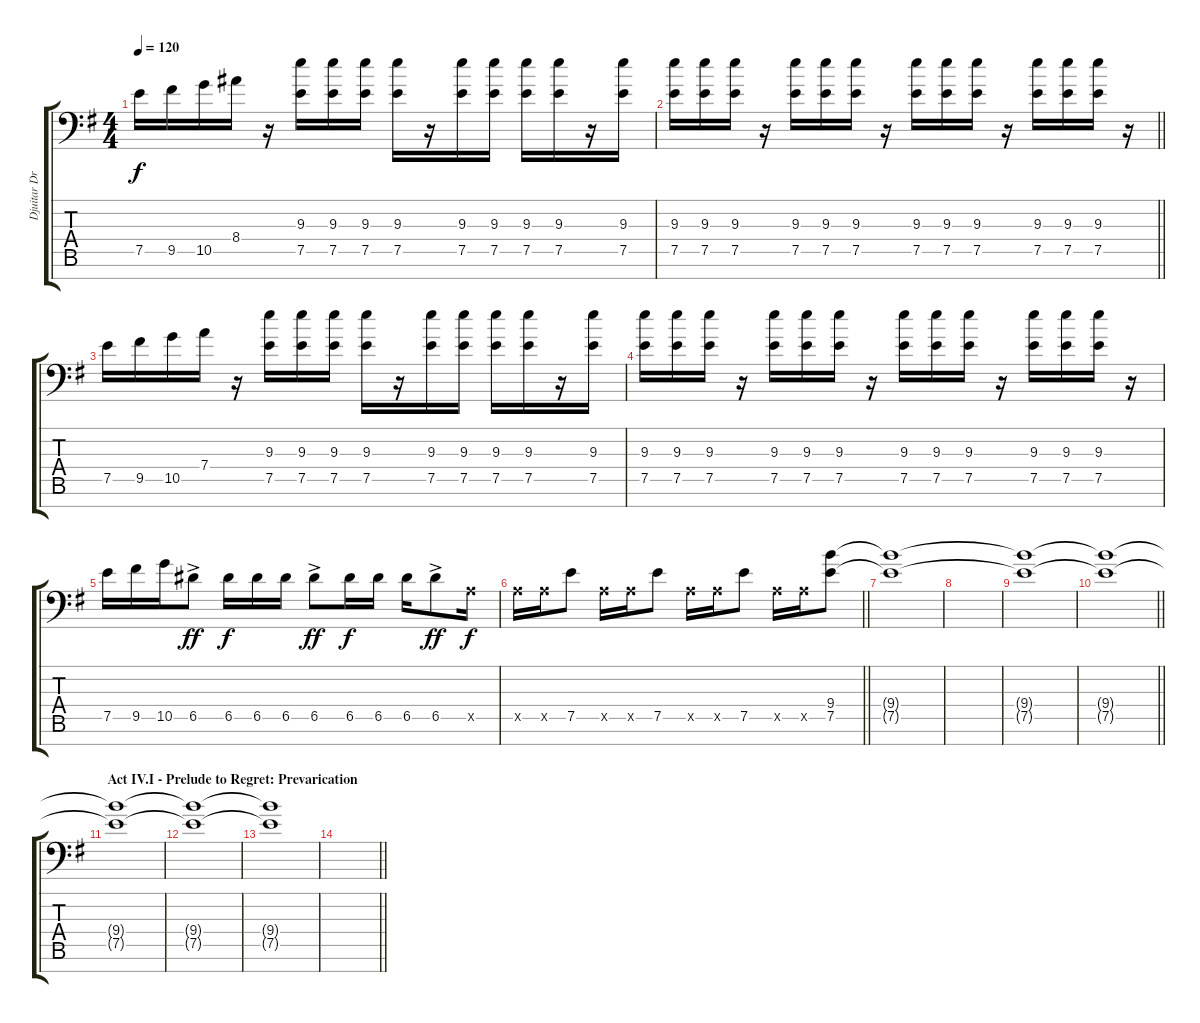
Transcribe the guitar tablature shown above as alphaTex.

\track ("Djuitar Dropped A" "Djuitar Dr") {instrument distortionguitar}
\staff {score tabs}
\tuning (E4 B3 G3 D3 A2 E2 A1) {hide}
\ts (4 4)
\tempo 120
\clef f4
\ks eminor
7.5.16{dy f} 9.5.16 10.5.16 8.4.16 r.16 (9.3 7.5).16 (9.3 7.5).16 (9.3 7.5).16 (9.3 7.5).16 r.16 (9.3 7.5).16 (9.3 7.5).16 (9.3 7.5).16 (9.3 7.5).16 r.16 (9.3 7.5).16 |
\barLineRight lightlight
(9.3 7.5).16 (9.3 7.5).16 (9.3 7.5).16 r.16 (9.3 7.5).16 (9.3 7.5).16 (9.3 7.5).16 r.16 (9.3 7.5).16 (9.3 7.5).16 (9.3 7.5).16 r.16 (9.3 7.5).16 (9.3 7.5).16 (9.3 7.5).16 r.16 |
7.5.16 9.5.16 10.5.16 7.4.16 r.16 (9.3 7.5).16 (9.3 7.5).16 (9.3 7.5).16 (9.3 7.5).16 r.16 (9.3 7.5).16 (9.3 7.5).16 (9.3 7.5).16 (9.3 7.5).16 r.16 (9.3 7.5).16 |
(9.3 7.5).16 (9.3 7.5).16 (9.3 7.5).16 r.16 (9.3 7.5).16 (9.3 7.5).16 (9.3 7.5).16 r.16 (9.3 7.5).16 (9.3 7.5).16 (9.3 7.5).16 r.16 (9.3 7.5).16 (9.3 7.5).16 (9.3 7.5).16 r.16 |
7.5.16 9.5.16 10.5.16 6.5{ac}.8{dy ff} 6.5.16{dy f} 6.5.16 6.5.16 6.5{ac}.8{dy ff} 6.5.16{dy f} 6.5.16 6.5.16 6.5{ac}.8{dy ff} 0.5{x}.16{dy f} |
\barLineRight lightlight
0.5{x}.16 0.5{x}.16 7.5.8 0.5{x}.16 0.5{x}.16 7.5.8 0.5{x}.16 0.5{x}.16 7.5.8 0.5{x}.16 0.5{x}.16 (9.4 7.5).8 |
\section ("" "")
(9.4{t} 7.5{t}).1 |
|
(9.4{t} 7.5{t}).1{volume 0} |
\barLineRight lightlight
(9.4{t} 7.5{t}).1 |
\section ("" "Act IV.I - Prelude to Regret: Prevarication")
(9.4{t} 7.5{t}).1 |
(9.4{t} 7.5{t}).1 |
(9.4{t} 7.5{t}).1 |
\barLineRight lightlight
